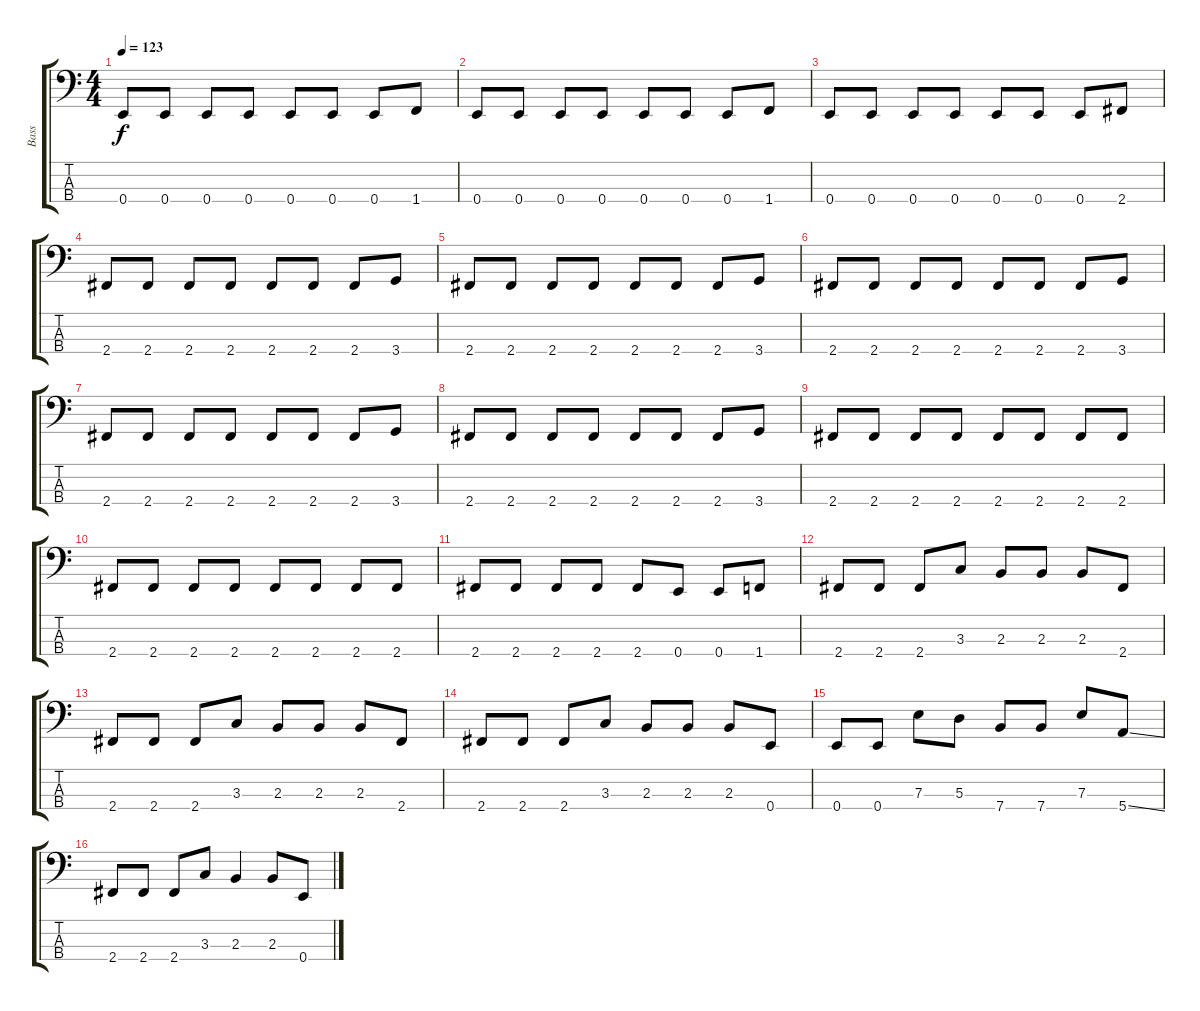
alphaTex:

\track ("Bass" "Bass") {instrument electricbasspick}
\staff {score tabs}
\tuning (G2 D2 A1 E1) {hide}
\ts (4 4)
\tempo 123
\clef f4
\ks c
0.4.8{dy f} 0.4.8 0.4.8 0.4.8 0.4.8 0.4.8 0.4.8 1.4.8 |
0.4.8 0.4.8 0.4.8 0.4.8 0.4.8 0.4.8 0.4.8 1.4.8 |
0.4.8 0.4.8 0.4.8 0.4.8 0.4.8 0.4.8 0.4.8 2.4.8 |
2.4.8 2.4.8 2.4.8 2.4.8 2.4.8 2.4.8 2.4.8 3.4.8 |
2.4.8 2.4.8 2.4.8 2.4.8 2.4.8 2.4.8 2.4.8 3.4.8 |
2.4.8 2.4.8 2.4.8 2.4.8 2.4.8 2.4.8 2.4.8 3.4.8 |
2.4.8 2.4.8 2.4.8 2.4.8 2.4.8 2.4.8 2.4.8 3.4.8 |
2.4.8 2.4.8 2.4.8 2.4.8 2.4.8 2.4.8 2.4.8 3.4.8 |
2.4.8 2.4.8 2.4.8 2.4.8 2.4.8 2.4.8 2.4.8 2.4.8 |
2.4.8 2.4.8 2.4.8 2.4.8 2.4.8 2.4.8 2.4.8 2.4.8 |
2.4.8 2.4.8 2.4.8 2.4.8 2.4.8 0.4.8 0.4.8 1.4.8 |
2.4.8 2.4.8 2.4.8 3.3.8 2.3.8 2.3.8 2.3.8 2.4.8 |
2.4.8 2.4.8 2.4.8 3.3.8 2.3.8 2.3.8 2.3.8 2.4.8 |
2.4.8 2.4.8 2.4.8 3.3.8 2.3.8 2.3.8 2.3.8 0.4.8 |
0.4.8 0.4.8 7.3.8 5.3.8 7.4.8 7.4.8 7.3.8 5.4{ss}.8 |
2.4.8 2.4.8 2.4.8 3.3.8 2.3.4 2.3.8 0.4.8
